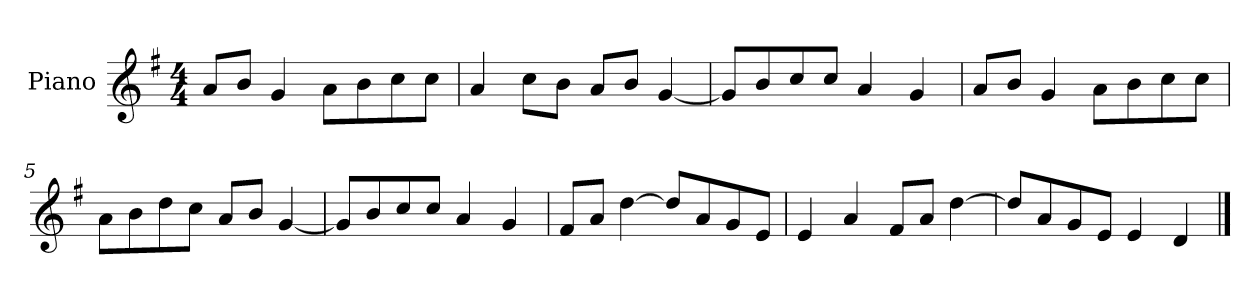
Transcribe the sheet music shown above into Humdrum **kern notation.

**kern
*part1
*staff1
*I"Piano
*I'P-no
*clefG2
*k[f#]
*M4/4
*MM90
=1
8a/L
8b/J
4g/
8a\L
8b\
8cc\
8cc\J
=2
4a/
8cc\L
8b\J
8a/L
8b/J
[4g/
=3
8g/L]
8b/
8cc/
8cc/J
4a/
4g/
=4
8a/L
8b/J
4g/
8a\L
8b\
8cc\
8cc\J
=5
8a\L
8b\
8dd\
8cc\J
8a/L
8b/J
[4g/
=6
8g/L]
8b/
8cc/
8cc/J
4a/
4g/
!!LO:LB:g=z
=7
8f#/L
8a/J
[4dd\
8dd/L]
8a/
8g/
8e/J
=8
4e/
4a/
8f#/L
8a/J
[4dd\
=9
8dd/L]
8a/
8g/
8e/J
4e/
4d/
==
*-
